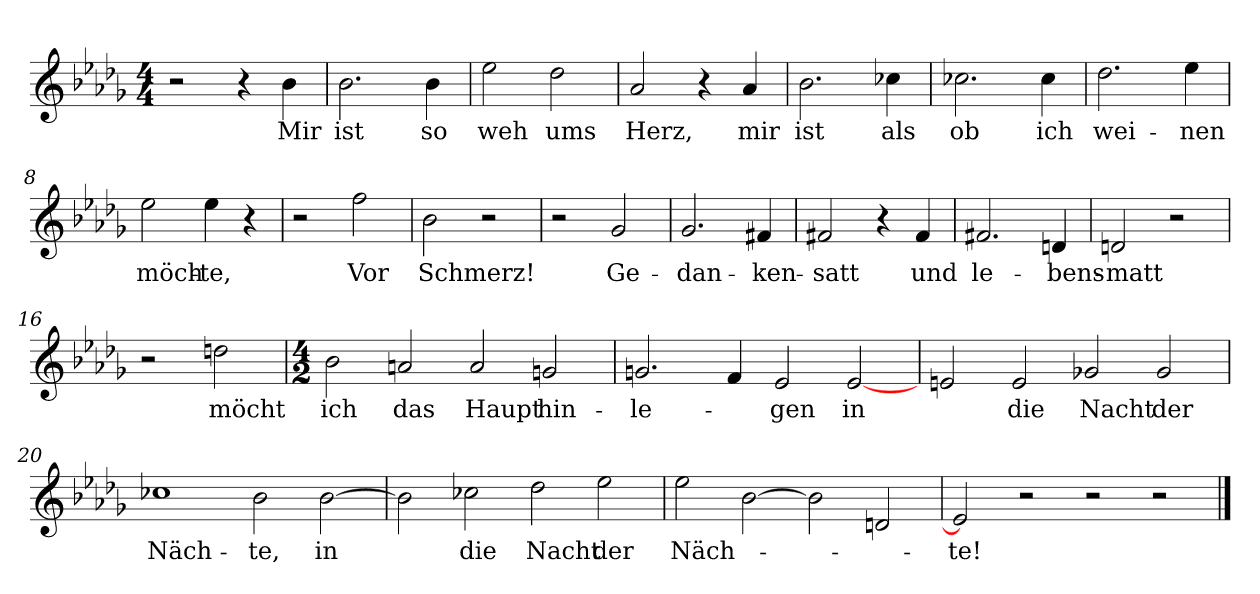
**kern	**text
*part1	*part1
*staff1	*staff1
*clefG2	*
*k[b-e-a-d-g-]	*
*M4/4	*
=1	=1
2r	.
4r	.
!	!LO:LY:b
4b-\	Mir
=2	=2
!	!LO:LY:b
2.b-\	ist
!	!LO:LY:b
4b-\	so
=3	=3
!	!LO:LY:b
2ee-\	weh
!	!LO:LY:b
2dd-\	ums
=4	=4
!	!LO:LY:b
2a-/	Herz,
4r	.
!	!LO:LY:b
4a-/	mir
=5	=5
!	!LO:LY:b
2.b-\	ist
!	!LO:LY:b
4cc-X\	als
=6	=6
!	!LO:LY:b
2.cc-X\	ob
!	!LO:LY:b
4cc-\	ich
=7	=7
!	!LO:LY:b
2.dd-\	wei-
!	!LO:LY:b
4ee-\	-nen
=8	=8
!	!LO:LY:b
2ee-\	möch-
!	!LO:LY:b
4ee-\	-te,
4r	.
=9	=9
2r	.
!	!LO:LY:b
2ff\	Vor
=10	=10
!	!LO:LY:b
2b-\	Schmerz!
2r	.
=11	=11
2r	.
!	!LO:LY:b
2g-/	Ge-
!!LO:LB:g=z
=12	=12
!	!LO:LY:b
2.g-/	dan-
!	!LO:LY:b
4f#X/	-ken-
=13	=13
!	!LO:LY:b
2f#X/	-satt
4r	.
!	!LO:LY:b
4f#/	und
=14	=14
!	!LO:LY:b
2.f#X/	le-
!	!LO:LY:b
4dn/	-bens-
=15	=15
!	!LO:LY:b
2dn/	-matt
2r	.
=16	=16
2r	.
!	!LO:LY:b
2ddn\	möcht
=17	=17
*M4/2	*
!	!LO:LY:b
2b-\	ich
!	!LO:LY:b
2an/	das
!	!LO:LY:b
2a/	Haupt
!	!LO:LY:b
2gn/	hin-
=18	=18
!	!LO:LY:b
2.gn/	-le-
4f/	.
!	!LO:LY:b
2e-/	-gen
!	!LO:LY:b
[2e-/	in
=19	=19
2en/	.
!	!LO:LY:b
2e/	die
!	!LO:LY:b
2g-X/	Nacht
!	!LO:LY:b
2g-/	der
=20	=20
!	!LO:LY:b
1cc-X	Näch-
!	!LO:LY:b
2b-\	-te,
!	!LO:LY:b
[2b-\	in
!!LO:LB:g=z
=21	=21
2b-\]	.
!	!LO:LY:b
2cc-X\	die
!	!LO:LY:b
2dd-\	Nacht
!	!LO:LY:b
2ee-\	der
=22	=22
!	!LO:LY:b
2ee-\	Näch-
[2b-\	.
2b-\]	.
2dn/	.
=23	=23
!	!LO:LY:b
2e-/]	-te!
2r	.
2r	.
2r	.
==	==
*-	*-
